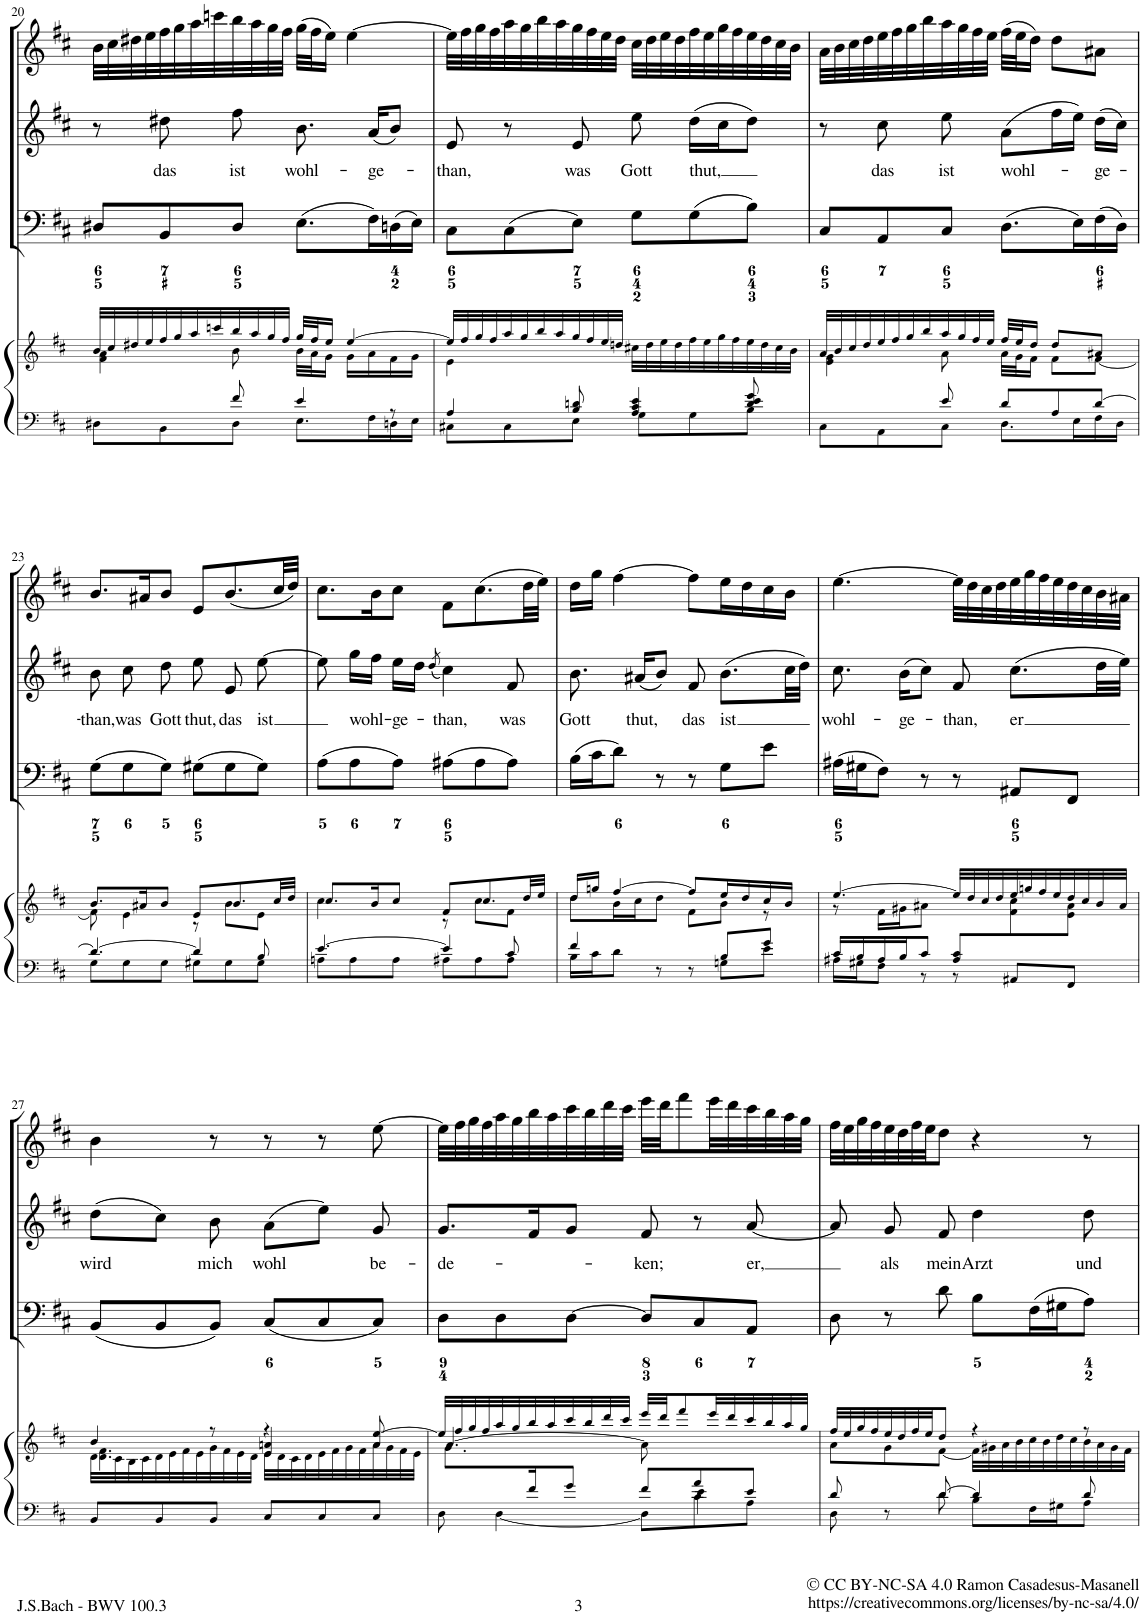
**kern	**kern	**kern	**kern	**text	**kern
*part4	*part4	*part3	*part2	*part2	*part1
*staff5	*staff4	*staff3	*staff2	*staff2	*staff1
*I"Piano reduction	*	*I"Organo e Violoncello	*I"Soprano	*	*I"Flauto Traverso Solo
*I'Pno	*	*	*	*	*I'Fl
!!LO:PB:g=z
*clefF4	*clefG2	*clefF4	*clefG2	*	*clefG2
*k[f#c#]	*k[f#c#]	*k[f#c#]	*k[f#c#]	*	*k[f#c#]
*M6/8	*M6/8	*M6/8	*M6/8	*	*M6/8
=20	=20	=20	=20	=20	=20
*^	*^	*	*	*	*
4ryy	8D#X\L	32b/LLL	4f#\ 4a\	8D#X/L	8r	.	32b\LLL
.	.	32cc#/	.	.	.	.	32cc#\
.	.	32dd#X/	.	.	.	.	32dd#X\
.	.	32ee/	.	.	.	.	32ee\
!	!	!	!	!	!	!LO:LY:b	!
.	8BB\	32ff#/	.	8BB/	8dd#X\	das	32ff#\
.	.	32gg/	.	.	.	.	32gg\
.	.	32aa/	.	.	.	.	32aa\
.	.	32cccn/	.	.	.	.	32cccn\
!	!	!	!	!	!	!LO:LY:b	!
8f#/	8D#\J	32bb/	8b\	8D#/J	8ff#\	ist	32bb\
.	.	32aa/	.	.	.	.	32aa\
.	.	32gg/	.	.	.	.	32gg\
.	.	32ff#/JJJ	.	.	.	.	32ff#\JJJ
!	!	!	!	!	!	!LO:LY:b	!
4e/	8.E\L	32gg/LLL	32b\LLL	(8.E\L	8.b\	wohl-	(32gg\LLL
.	.	32ff#/J	32a\J	.	.	.	32ff#\J
.	.	16ee/JJ	16g\JJ	.	.	.	16ee\JJ)
.	.	[4ee/	16g\LL	.	.	.	[4ee\
!	!	!	!	!	!	!LO:LY:b	!
.	16F#\L	.	16a\	16F#\L)	(16a/KL	-ge-	.
8r	16Dn\	.	16f#\	(16Dn\	8b/J)	.	.
.	16E\JJ	.	16g\JJ	16E\JJ)	.	.	.
=21	=21	=21	=21	=21	=21	=21	=21
!	!	!	!	!	!	!LO:LY:b	!
4A/	8C#X\L	32ee/LLL]	4e\	8C#\L	8e/	-than,	32ee\LLL]
.	.	32ff#/	.	.	.	.	32ff#\
.	.	32gg/	.	.	.	.	32gg\
.	.	32ff#/	.	.	.	.	32ff#\
.	8C#\	32aa/	.	(8C#\	8r	.	32aa\
.	.	32gg/	.	.	.	.	32gg\
.	.	32bb/	.	.	.	.	32bb\
.	.	32aa/	.	.	.	.	32aa\
!	!	!	!	!	!	!LO:LY:b	!
8B/ 8dn/	8E\J	32gg/	2ryy	8E\J)	8e/	was	32gg\
.	.	32ff#/	.	.	.	.	32ff#\
.	.	32ee/	.	.	.	.	32ee\
.	.	32ddn/JJJ	.	.	.	.	32dd\JJJ
!	!	!	!	!	!	!LO:LY:b	!
4A/ 4c#/ 4e/	8G\L	32cc#X\LLL	.	8G\L	8ee\	Gott	32cc#\LLL
.	.	32dd\	.	.	.	.	32dd\
.	.	32ee\	.	.	.	.	32ee\
.	.	32dd\	.	.	.	.	32dd\
!	!	!	!	!	!	!LO:LY:b	!
.	8G\	32ff#\	.	(8G\	(16dd\LL	thut,	32ff#\
.	.	32ee\	.	.	.	.	32ee\
.	.	32gg\	.	.	16cc#\J	.	32gg\
.	.	32ff#\	.	.	.	.	32ff#\
8d/ 8e/ 8g/	8B\J	32ee\	.	8B\J)	8dd\J)	.	32ee\
.	.	32dd\	.	.	.	.	32dd\
.	.	32cc#\	.	.	.	.	32cc#\
.	.	32b\JJJ	.	.	.	.	32b\JJJ
=22	=22	=22	=22	=22	=22	=22	=22
4ryy	8C#\L	32a/LLL	4e\ 4g\	8C#/L	8r	.	32a\LLL
.	.	32b/	.	.	.	.	32b\
.	.	32cc#/	.	.	.	.	32cc#\
.	.	32dd/	.	.	.	.	32dd\
!	!	!	!	!	!	!LO:LY:b	!
.	8AA\	32ee/	.	8AA/	8cc#\	das	32ee\
.	.	32ff#/	.	.	.	.	32ff#\
.	.	32gg/	.	.	.	.	32gg\
.	.	32bb/	.	.	.	.	32bb\
!	!	!	!	!	!	!LO:LY:b	!
8e/	8C#\J	32aa/	8a\	8C#/J	8ee\	ist	32aa\
.	.	32gg/	.	.	.	.	32gg\
.	.	32ff#/	.	.	.	.	32ff#\
.	.	32ee/JJJ	.	.	.	.	32ee\JJJ
!	!	!	!	!	!	!LO:LY:b	!
8d/L	8.D\L	32ff#/LLL	32a\LLL	(8.D\L	(8a\L	wohl-	(32ff#\LLL
.	.	32ee/J	32g\J	.	.	.	32ee\J
.	.	16dd/JJ	16f#\JJ	.	.	.	16dd\JJ)
8A/	.	8dd/L	8f#\L	.	16ff#\L	.	8dd\L
.	16E\L	.	.	16E\L)	16ee\JJ)	.	.
!	!	!	!	!	!	!LO:LY:b	!
[8d/J	16F#\	8a#X/J	[8f#\J	(16F#\	(16dd\LL	-ge-	8a#X\J
.	16D\JJ	.	.	16D\JJ)	16cc#\JJ)	.	.
!!LO:LB:g=z
=23	=23	=23	=23	=23	=23	=23	=23
!	!	!	!	!	!	!LO:LY:b	!
4.d/_	8G\L	8.b/L	8f#\]	(8G\L	8b\	-than,	8.b/L
!	!	!	!	!	!	!LO:LY:b	!
.	8G\	.	4e\	8G\	8cc#\	was	.
.	.	16a#X/K	.	.	.	.	16a#X/K
!	!	!	!	!	!	!LO:LY:b	!
.	8G\J	8b/J	.	8G\J)	8dd\	Gott	8b/J
!	!	!	!	!	!	!LO:LY:b	!
4d/]	8G#X\L	8e/L	8r	(8G#X\L	8ee\	thut,	8e/L
!	!	!	!	!	!	!LO:LY:b	!
.	8G#\	8.b/	8b\L	8G#\	8e/	das	(8.b/
!	!	!	!	!	!	!LO:LY:b	!
8B/	8G#\J	.	8e\J	8G#\J)	[8ee\	ist	.
.	.	32cc#/LL	.	.	.	.	32cc#/LL
.	.	32dd/JJJ	.	.	.	.	32dd/JJJ)
=24	=24	=24	=24	=24	=24	=24	=24
[4.e/	8An\L	8.cc#/L	4cc#\	(8A\L	8ee\]	.	8.cc#\L
!	!	!	!	!	!	!LO:LY:b	!
.	8A\	.	.	8A\	16gg\LL	wohl-	.
.	.	16b/K	.	.	16ff#\JJ	.	16b\K
!	!	!	!	!	!	!LO:LY:b	!
.	8A\J	8cc#/J	8ryy	8A\J)	16ee\LL	-ge-	8cc#\J
.	.	.	.	.	16dd\JJ	.	.
.	.	.	.	.	(8qdd/	.	.
!	!	!	!	!	!	!LO:LY:b	!
4e/]	8A#X\L	8f#/L	8r	(8A#X\L	4cc#\)	-than,	8f#\L
.	8A#\	8.cc#/	8cc#\L	8A#\	.	.	(8.cc#\
!	!	!	!	!	!	!LO:LY:b	!
8c#/	8A#\J	.	8f#\J	8A#\J)	8f#/	was	.
.	.	32dd/LL	.	.	.	.	32dd\LL
.	.	32ee/JJJ	.	.	.	.	32ee\JJJ)
=25	=25	=25	=25	=25	=25	=25	=25
!	!	!	!	!	!	!LO:LY:b	!
4f#/	16B\LL	16dd/LL	8dd\L	(16B\LL	8.b\	Gott	16dd\LL
.	16c#\J	16ggn/JJ	.	16c#\J	.	.	16gg\JJ
.	8d\J	[4ff#/	16b\L	8d\J)	.	.	[4ff#\
!	!	!	!	!	!	!LO:LY:b	!
.	.	.	16cc#\J	.	(16a#X/KL	thut,	.
8r	8ryy	.	8dd\J	8r	8b/J)	.	.
!	!	!	!	!	!	!LO:LY:b	!
8r	8ryy	8ff#/L]	8f#\L	8r	8f#/	das	8ff#\L]
!	!	!	!	!	!	!LO:LY:b	!
8B/L	8Gn\L	16ee/L	8b\J	8G\L	(8.b\L	ist	16ee\L
.	.	16dd/	.	.	.	.	16dd\
8g/J	8e\J	16cc#/	8r	8e\J	.	.	16cc#\
.	.	16b/JJ	.	.	32cc#\LL	.	16b\JJ
.	.	.	.	.	32dd\JJJ)	.	.
=26	=26	=26	=26	=26	=26	=26	=26
*	*^	*	*	*	*	*	*
!	!	!	!	!	!	!	!LO:LY:b	!
4.ryy	16c#/LL	16A#X\LL	[4.ee/	8r	(16A#X\LL	8.cc#\	wohl-	[4.ee\
.	16B/	16G#X\J	.	.	16G#X\J	.	.	.
.	16A#/	8F#\J	.	16f#\LL	8F#\J)	.	.	.
!	!	!	!	!	!	!	!LO:LY:b	!
.	16B/J	.	.	16g#X\J	.	(16b\KL	-ge-	.
.	8c#/J	8r	.	8a#X\J	8r	8cc#\J)	.	.
!	!	!	!	!	!	!	!LO:LY:b	!
8A#/ 8c#/L	8ryy	8r	32ee/LLL]	8ryy	8r	8f#/	-than,	32ee\LLL]
.	.	.	32dd/	.	.	.	.	32dd\
.	.	.	32cc#/	.	.	.	.	32cc#\
.	.	.	32dd/	.	.	.	.	32dd\
!	!	!	!	!	!	!	!LO:LY:b	!
4ryy	4ryy	8AA#X/L	32ee/	8f#\ 8cc#\	8AA#X/L	(8.cc#\L	er	32ee\
.	.	.	32ggn/	.	.	.	.	32gg\
.	.	.	32ff#/	.	.	.	.	32ff#\
.	.	.	32ee/	.	.	.	.	32ee\
.	.	8FF#/J	32dd/	8e\ 8a#\J	8FF#/J	.	.	32dd\
.	.	.	32cc#/	.	.	.	.	32cc#\
.	.	.	32b/	.	.	32dd\LL	.	32b\
.	.	.	32a#/JJJ	.	.	32ee\JJJ)	.	32a#X\JJJ
*v	*v	*v	*	*	*	*	*	*
!!LO:LB:g=z
=27	=27	=27	=27	=27	=27	=27
*	*	*^	*	*	*	*
!	!	!	!	!	!	!LO:LY:b	!
8BB/L	4b/	32d\LLL	4.d\ 4.f#\	(8BB/L	(8dd\L	wird	4b\
.	.	32c#\	.	.	.	.	.
.	.	32B\	.	.	.	.	.
.	.	32c#\	.	.	.	.	.
8BB/	.	32d\	.	8BB/	8cc#\J)	.	.
.	.	32e\	.	.	.	.	.
.	.	32f#\	.	.	.	.	.
.	.	32e\	.	.	.	.	.
!	!	!	!	!	!	!LO:LY:b	!
8BB/J	8r	32g\	.	8BB/J)	8b\	mich	8r
.	.	32f#\	.	.	.	.	.
.	.	32e\	.	.	.	.	.
.	.	32d\JJJ	.	.	.	.	.
!	!	!	!	!	!	!LO:LY:b	!
8C#/L	4r	32e\LLL	4e/ 4an/	(8C#/L	(8a\L	wohl	8r
.	.	32d\	.	.	.	.	.
.	.	32c#\	.	.	.	.	.
.	.	32d\	.	.	.	.	.
8C#/	.	32e\	.	8C#/	8ee\J)	.	8r
.	.	32f#\	.	.	.	.	.
.	.	32g\	.	.	.	.	.
.	.	32f#\	.	.	.	.	.
!	!	!	!	!	!	!LO:LY:b	!
8C#/J	8a/ [8ee/	32a\	8ryy	8C#/J)	8g/	be-	[8ee\
.	.	32g\	.	.	.	.	.
.	.	32f#\	.	.	.	.	.
.	.	32e\JJJ	.	.	.	.	.
=28	=28	=28	=28	=28	=28	=28	=28
*^	*	*	*	*	*	*	*
*	*^	*	*	*	*	*	*	*
!	!	!	!	!	!	!	!	!LO:LY:b	!
2ryy	8.ryy	8D\	32ee/LLL]	[4.a/	8.g\L	8D\L	8.g/L	-de-	32ee\LLL]
.	.	.	32ff#/	.	.	.	.	.	32ff#\
.	.	.	32gg/	.	.	.	.	.	32gg\
.	.	.	32ff#/	.	.	.	.	.	32ff#\
.	.	[4D\	32aa/	.	.	8D\	.	.	32aa\
.	.	.	32gg/	.	.	.	.	.	32gg\
.	16f#/K	.	32bb/	.	2ryy	.	16f#/K	.	32bb\
.	.	.	32aa/	.	.	.	.	.	32aa\
.	8g/J	.	32ccc#/	.	.	[8D\J	8g/J	.	32ccc#\
.	.	.	32bb/	.	.	.	.	.	32bb\
.	.	.	32ddd/	.	.	.	.	.	32ddd\
.	.	.	32ccc#/JJJ	.	.	.	.	.	32ccc#\JJJ
!	!	!	!	!	!	!	!	!LO:LY:b	!
.	8f#/L	8D\L]	32eee/LLL	8a\]	.	8D/L]	8f#/	-ken;	32eee\LLL
.	.	.	32ddd/JJ	.	.	.	.	.	32ddd\JJ
.	.	.	8fff#/	.	.	.	.	.	8fff#\
4e\	8a/	8c#\	.	4ryy	.	8C#/	8r	.	.
.	.	.	32eee/LL	.	.	.	.	.	32eee\LL
.	.	.	32ddd/	.	.	.	.	.	32ddd\
!	!	!	!	!	!	!	!	!LO:LY:b	!
.	8e/J	8A\J	32ccc#/	.	.	8AA/J	[8a/	er,	32ccc#\
.	.	.	32bb/	.	.	.	.	.	32bb\
.	.	.	32aa/	.	16ryy	.	.	.	32aa\
.	.	.	32gg/JJJ	.	.	.	.	.	32gg\JJJ
*	*v	*v	*	*	*	*	*	*	*
*	*	*	*v	*v	*	*	*	*
=29	=29	=29	=29	=29	=29	=29	=29
8d/	8D\	32ff#/LLL	8a\L	8D\	8a/]	.	32ff#\LLL
.	.	32ee/	.	.	.	.	32ee\
.	.	32gg/	.	.	.	.	32gg\
.	.	32ff#/	.	.	.	.	32ff#\
!	!	!	!	!	!	!LO:LY:b	!
8r	8ryy	32ee/	8g\	8r	8g/	als	32ee\
.	.	32dd/	.	.	.	.	32dd\
.	.	32ff#/	.	.	.	.	32ff#\
.	.	32ee/JJ	.	.	.	.	32ee\JJ
!	!	!	!	!	!	!LO:LY:b	!
[8d/	8d\	8dd/J	[8f#\J	8d\	8f#/	mein	8dd\J
!	!	!	!	!	!	!LO:LY:b	!
4d/]	8B\L	4r	32f#\LLL]	8B\L	4dd\	Arzt	4r
.	.	.	32g#X\	.	.	.	.
.	.	.	32a\	.	.	.	.
.	.	.	32b\	.	.	.	.
.	16F#\L	.	32cc#\	(16F#\L	.	.	.
.	.	.	32b\	.	.	.	.
.	16G#X\J	.	32dd\	16G#X\J	.	.	.
.	.	.	32cc#\	.	.	.	.
!	!	!	!	!	!	!LO:LY:b	!
8d/	8A\J	8r	32b\	8A\J)	8dd\	und	8r
.	.	.	32a\	.	.	.	.
.	.	.	32g#\	.	.	.	.
.	.	.	32f#\JJJ	.	.	.	.
*v	*v	*	*	*	*	*	*
*	*v	*v	*	*	*	*
=	=	=	=	=	=
*-	*-	*-	*-	*-	*-
